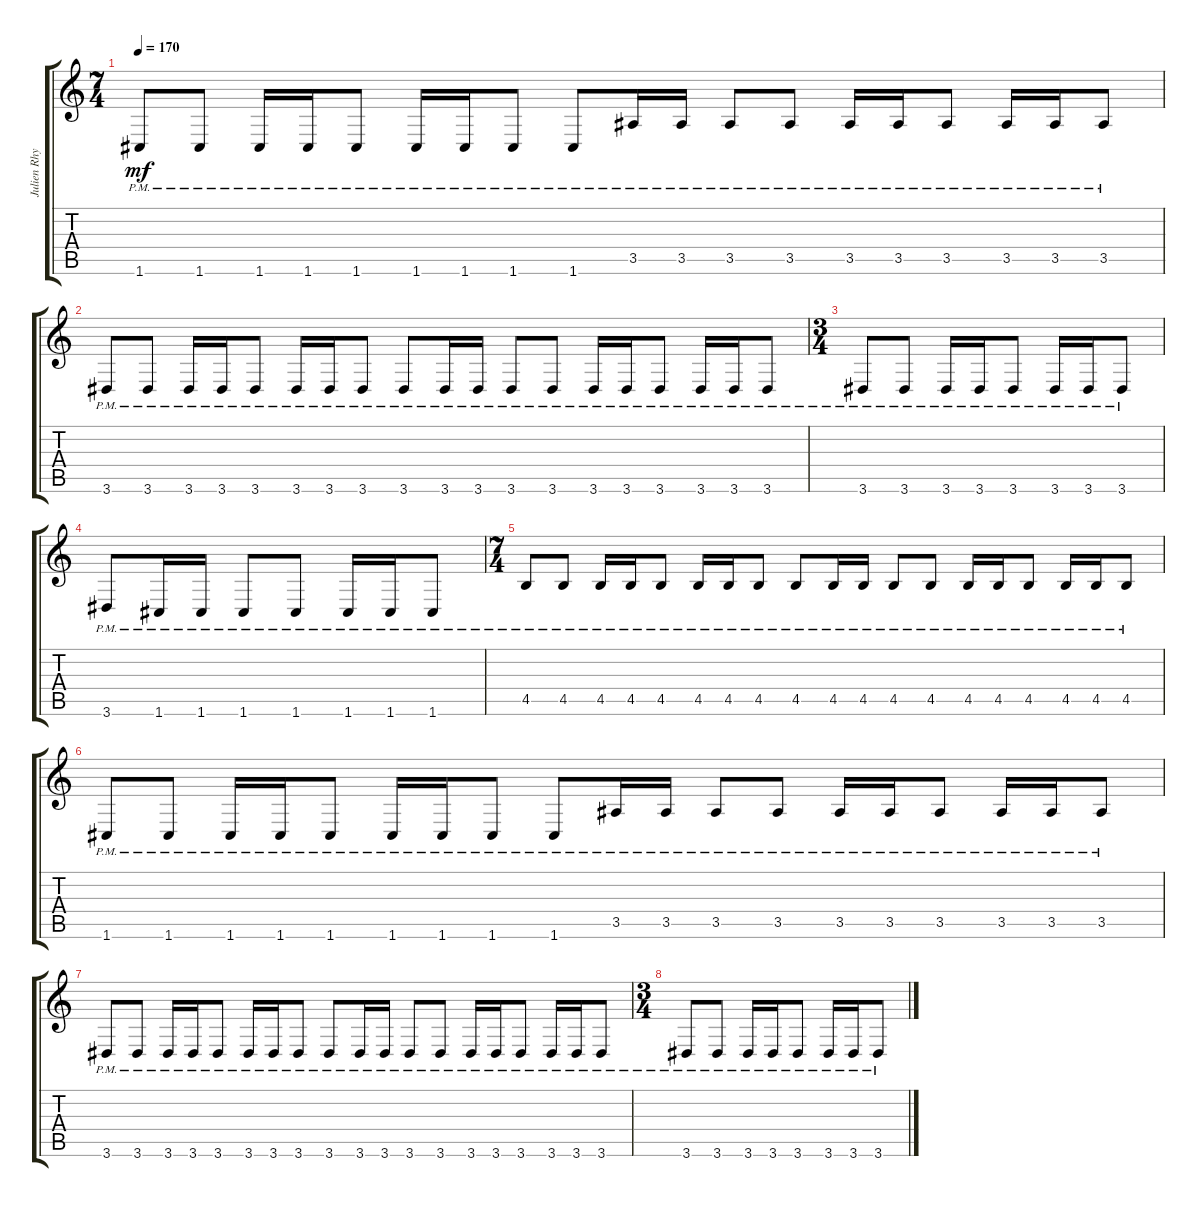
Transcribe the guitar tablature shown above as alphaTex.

\track ("Julien Rhythm" "Julien Rhy") {instrument distortionguitar}
\staff {score tabs}
\tuning (D4 A3 F3 C3 G2 C2) {hide}
\ts (7 4)
\tempo 170
\clef g2
\ks c
1.6{pm}.8{dy mf} 1.6{pm}.8 1.6{pm}.16 1.6{pm}.16 1.6{pm}.8 1.6{pm}.16 1.6{pm}.16 1.6{pm}.8 1.6{pm}.8 3.5{pm}.16 3.5{pm}.16 3.5{pm}.8 3.5{pm}.8 3.5{pm}.16 3.5{pm}.16 3.5{pm}.8 3.5{pm}.16 3.5{pm}.16 3.5{pm}.8 |
3.6{pm}.8 3.6{pm}.8 3.6{pm}.16 3.6{pm}.16 3.6{pm}.8 3.6{pm}.16 3.6{pm}.16 3.6{pm}.8 3.6{pm}.8 3.6{pm}.16 3.6{pm}.16 3.6{pm}.8 3.6{pm}.8 3.6{pm}.16 3.6{pm}.16 3.6{pm}.8 3.6{pm}.16 3.6{pm}.16 3.6{pm}.8 |
\ts (3 4)
3.6{pm}.8 3.6{pm}.8 3.6{pm}.16 3.6{pm}.16 3.6{pm}.8 3.6{pm}.16 3.6{pm}.16 3.6{pm}.8 |
3.6{pm}.8 1.6{pm}.16 1.6{pm}.16 1.6{pm}.8 1.6{pm}.8 1.6{pm}.16 1.6{pm}.16 1.6{pm}.8 |
\ts (7 4)
4.5{pm}.8 4.5{pm}.8 4.5{pm}.16 4.5{pm}.16 4.5{pm}.8 4.5{pm}.16 4.5{pm}.16 4.5{pm}.8 4.5{pm}.8 4.5{pm}.16 4.5{pm}.16 4.5{pm}.8 4.5{pm}.8 4.5{pm}.16 4.5{pm}.16 4.5{pm}.8 4.5{pm}.16 4.5{pm}.16 4.5{pm}.8 |
1.6{pm}.8 1.6{pm}.8 1.6{pm}.16 1.6{pm}.16 1.6{pm}.8 1.6{pm}.16 1.6{pm}.16 1.6{pm}.8 1.6{pm}.8 3.5{pm}.16 3.5{pm}.16 3.5{pm}.8 3.5{pm}.8 3.5{pm}.16 3.5{pm}.16 3.5{pm}.8 3.5{pm}.16 3.5{pm}.16 3.5{pm}.8 |
3.6{pm}.8 3.6{pm}.8 3.6{pm}.16 3.6{pm}.16 3.6{pm}.8 3.6{pm}.16 3.6{pm}.16 3.6{pm}.8 3.6{pm}.8 3.6{pm}.16 3.6{pm}.16 3.6{pm}.8 3.6{pm}.8 3.6{pm}.16 3.6{pm}.16 3.6{pm}.8 3.6{pm}.16 3.6{pm}.16 3.6{pm}.8 |
\ts (3 4)
3.6{pm}.8 3.6{pm}.8 3.6{pm}.16 3.6{pm}.16 3.6{pm}.8 3.6{pm}.16 3.6{pm}.16 3.6{pm}.8
